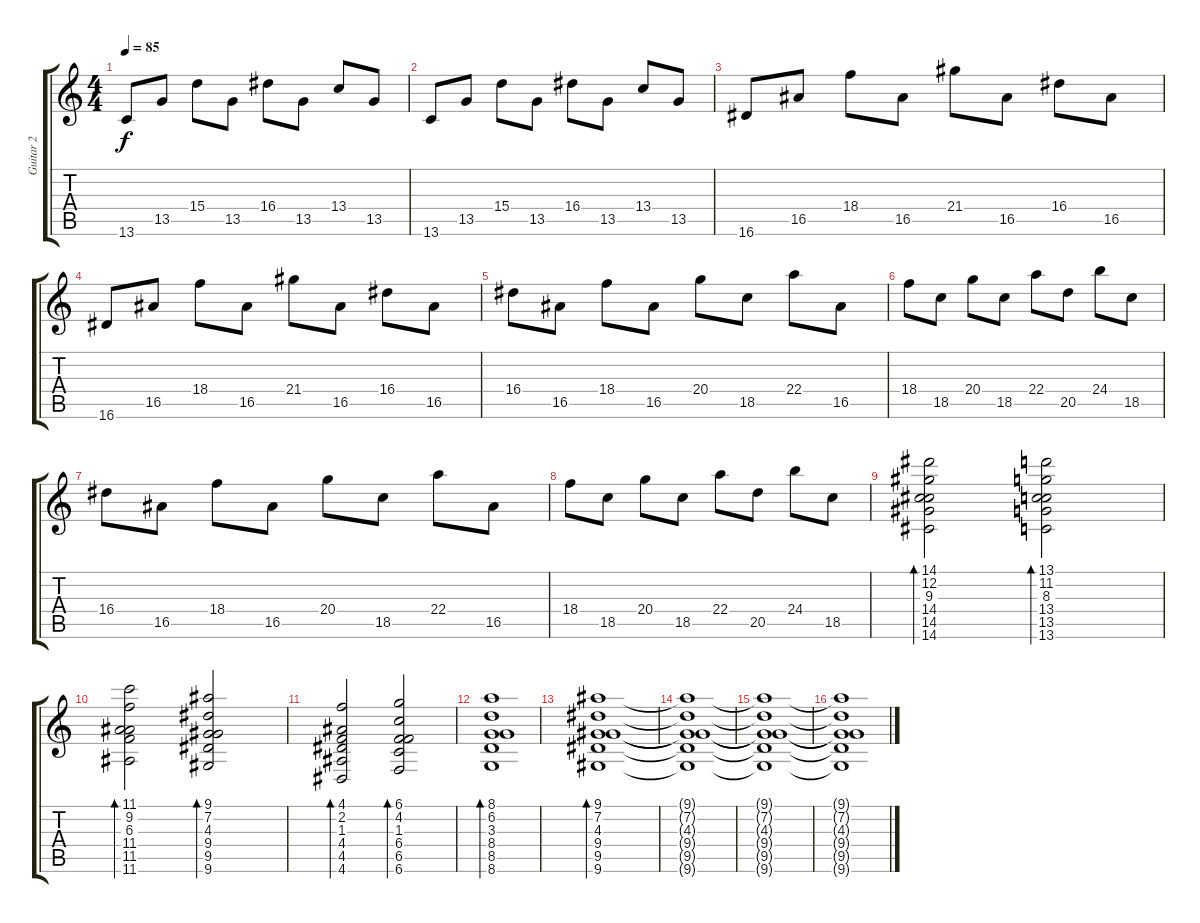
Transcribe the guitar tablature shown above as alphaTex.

\track ("Guitar 2" "Guitar 2") {instrument banjo}
\staff {score tabs}
\tuning (Db4 Ab3 E3 B2 Gb2 B1) {hide}
\displaytranspose 12
\ts (4 4)
\tempo 85
\clef g2
\ks c
13.6.8{dy f} 13.5.8 15.4.8 13.5.8 16.4.8 13.5.8 13.4.8 13.5.8 |
13.6.8 13.5.8 15.4.8 13.5.8 16.4.8 13.5.8 13.4.8 13.5.8 |
16.6.8 16.5.8 18.4.8 16.5.8 21.4.8 16.5.8 16.4.8 16.5.8 |
16.6.8 16.5.8 18.4.8 16.5.8 21.4.8 16.5.8 16.4.8 16.5.8 |
16.4.8 16.5.8 18.4.8 16.5.8 20.4.8 18.5.8 22.4.8 16.5.8 |
18.4.8 18.5.8 20.4.8 18.5.8 22.4.8 20.5.8 24.4.8 18.5.8 |
16.4.8 16.5.8 18.4.8 16.5.8 20.4.8 18.5.8 22.4.8 16.5.8 |
18.4.8 18.5.8 20.4.8 18.5.8 22.4.8 20.5.8 24.4.8 18.5.8 |
(14.1 12.2 9.3 14.4 14.5 14.6).2{bd 240} (13.1 11.2 8.3 13.4 13.5 13.6).2{bd 240} |
(11.1 9.2 6.3 11.4 11.5 11.6).2{bd 240} (9.1 7.2 4.3 9.4 9.5 9.6).2{bd 240} |
(4.1 2.2 1.3 4.4 4.5 4.6).2{bd 240} (6.1 4.2 1.3 6.4 6.5 6.6).2{bd 240} |
(8.1 6.2 3.3 8.4 8.5 8.6).1{bd 240} |
(9.1 7.2 4.3 9.4 9.5 9.6).1{bd 240} |
(9.1{t} 7.2{t} 4.3{t} 9.4{t} 9.5{t} 9.6{t}).1{volume 0} |
(9.1{t} 7.2{t} 4.3{t} 9.4{t} 9.5{t} 9.6{t}).1 |
(9.1{t} 7.2{t} 4.3{t} 9.4{t} 9.5{t} 9.6{t}).1
